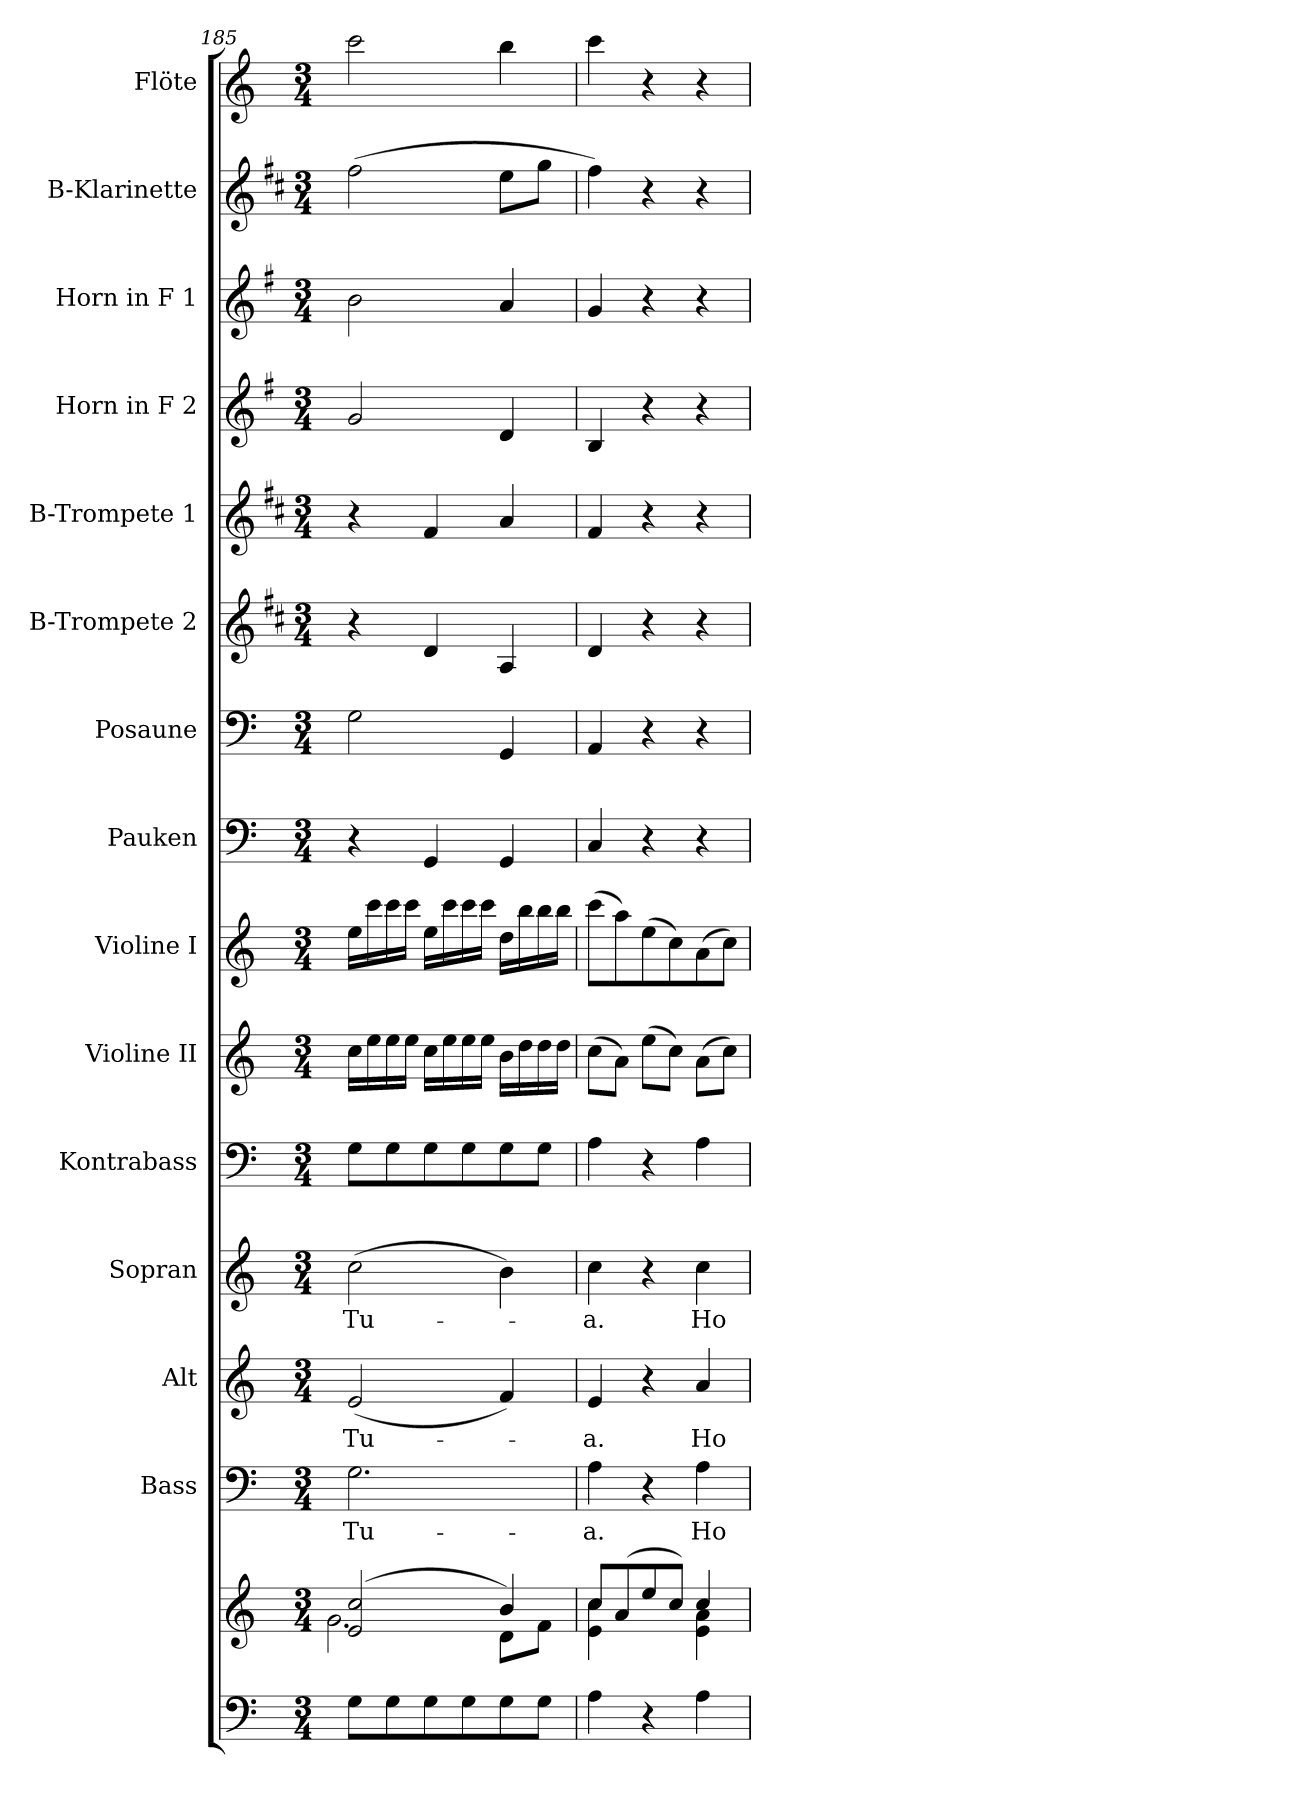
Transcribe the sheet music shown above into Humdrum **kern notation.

**kern	**kern	**kern	**text	**kern	**text	**kern	**text	**kern	**kern	**kern	**kern	**kern	**kern	**kern	**kern	**kern	**kern	**kern
*part15	*part15	*part14	*part14	*part13	*part13	*part12	*part12	*part11	*part10	*part9	*part8	*part7	*part6	*part5	*part4	*part3	*part2	*part1
*staff16	*staff15	*staff14	*staff14	*staff13	*staff13	*staff12	*staff12	*staff11	*staff10	*staff9	*staff8	*staff7	*staff6	*staff5	*staff4	*staff3	*staff2	*staff1
*	*	*I"Bass	*	*I"Alt	*	*I"Sopran	*	*I"Kontrabass	*I"Violine II	*I"Violine I	*I"Pauken	*I"Posaune	*I"B-Trompete 2	*I"B-Trompete 1	*I"Horn in F 2	*I"Horn in F 1	*I"B-Klarinette	*I"Flöte
*	*	*I'B.	*	*I'A.	*	*I'S.	*	*I'Kb.	*I'Vl. II	*I'Vl. I	*I'Pk.	*I'Pos.	*I'B Trp. 2	*I'B Trp. 1	*	*	*I'B Kl.	*I'Fl.
*clefF4	*clefG2	*clefF4	*	*clefG2	*	*clefG2	*	*clefF4	*clefG2	*clefG2	*clefF4	*clefF4	*clefG2	*clefG2	*clefG2	*clefG2	*clefG2	*clefG2
*	*	*	*	*	*	*	*	*ITrd7c12	*	*	*	*	*ITrd1c2	*ITrd1c2	*ITrd4c7	*ITrd4c7	*ITrd1c2	*
*k[]	*k[]	*k[]	*	*k[]	*	*k[]	*	*k[]	*k[]	*k[]	*k[]	*k[]	*k[]	*k[]	*k[]	*k[]	*k[]	*k[]
*C:	*C:	*C:	*	*C:	*	*C:	*	*C:	*C:	*C:	*C:	*C:	*C:	*C:	*C:	*C:	*C:	*C:
*M3/4	*M3/4	*M3/4	*	*M3/4	*	*M3/4	*	*M3/4	*M3/4	*M3/4	*M3/4	*M3/4	*M3/4	*M3/4	*M3/4	*M3/4	*M3/4	*M3/4
=185	=185	=185	=185	=185	=185	=185	=185	=185	=185	=185	=185	=185	=185	=185	=185	=185	=185	=185
*	*^	*	*	*	*	*	*	*	*	*	*	*	*	*	*	*	*	*
*	*	*^	*	*	*	*	*	*	*	*	*	*	*	*	*	*	*	*	*
!	!	!	!	!	!LO:LY:b	!	!LO:LY:b	!	!LO:LY:b	!	!	!	!	!	!	!	!	!	!	!
8G\L	(2e/ 2cc/	2.g\	2ryy	2.G\	Tu-	(<2e/	Tu-	(>2cc\	Tu-	8GG\L	16cc\LL	16ee\LL	4r	2G\	4r	4r	2c/	2e\	(>2ee\	2ccc\
.	.	.	.	.	.	.	.	.	.	.	16ee\	16ccc\	.	.	.	.	.	.	.	.
8G\	.	.	.	.	.	.	.	.	.	8GG\	16ee\	16ccc\	.	.	.	.	.	.	.	.
.	.	.	.	.	.	.	.	.	.	.	16ee\JJ	16ccc\JJ	.	.	.	.	.	.	.	.
8G\	.	.	.	.	.	.	.	.	.	8GG\	16cc\LL	16ee\LL	4GG/	.	4c/	4e/	.	.	.	.
.	.	.	.	.	.	.	.	.	.	.	16ee\	16ccc\	.	.	.	.	.	.	.	.
8G\	.	.	.	.	.	.	.	.	.	8GG\	16ee\	16ccc\	.	.	.	.	.	.	.	.
.	.	.	.	.	.	.	.	.	.	.	16ee\JJ	16ccc\JJ	.	.	.	.	.	.	.	.
8G\	4b/)	.	8d\L	.	.	4f/)	.	4b\)	.	8GG\	16b\LL	16dd\LL	4GG/	4GG/	4G/	4g/	4G/	4d/	8dd\L	4bb\
.	.	.	.	.	.	.	.	.	.	.	16dd\	16bb\	.	.	.	.	.	.	.	.
8G\J	.	.	8f\J	.	.	.	.	.	.	8GG\J	16dd\	16bb\	.	.	.	.	.	.	8ff\J	.
.	.	.	.	.	.	.	.	.	.	.	16dd\JJ	16bb\JJ	.	.	.	.	.	.	.	.
*	*	*v	*v	*	*	*	*	*	*	*	*	*	*	*	*	*	*	*	*	*
=186	=186	=186	=186	=186	=186	=186	=186	=186	=186	=186	=186	=186	=186	=186	=186	=186	=186	=186	=186
!	!	!	!	!LO:LY:b	!	!LO:LY:b	!	!LO:LY:b	!	!	!	!	!	!	!	!	!	!	!
4A\	8cc/L	4e\ 4cc\	4A\	-a.	4e/	-a.	4cc\	-a.	4AA\	(>8cc\L	(>8ccc\L	4C/	4AA/	4c/	4e/	4E/	4c/	4ee\)	4ccc\
.	(<8a/	.	.	.	.	.	.	.	.	8a\J)	8aa\)	.	.	.	.	.	.	.	.
4r	8ee/	4ryy	4r	.	4r	.	4r	.	4r	(>8ee\L	(>8ee\	4r	4r	4r	4r	4r	4r	4r	4r
.	8cc/J)	.	.	.	.	.	.	.	.	8cc\J)	8cc\)	.	.	.	.	.	.	.	.
!	!	!	!	!LO:LY:b	!	!LO:LY:b	!	!LO:LY:b	!	!	!	!	!	!	!	!	!	!	!
4A\	4cc/	4e\ 4a\	4A\	Ho-	4a/	Ho-	4cc\	Ho-	4AA\	(>8a\L	(>8a\	4r	4r	4r	4r	4r	4r	4r	4r
.	.	.	.	.	.	.	.	.	.	8cc\J)	8cc\J)	.	.	.	.	.	.	.	.
*	*v	*v	*	*	*	*	*	*	*	*	*	*	*	*	*	*	*	*	*
=	=	=	=	=	=	=	=	=	=	=	=	=	=	=	=	=	=	=
*-	*-	*-	*-	*-	*-	*-	*-	*-	*-	*-	*-	*-	*-	*-	*-	*-	*-	*-
